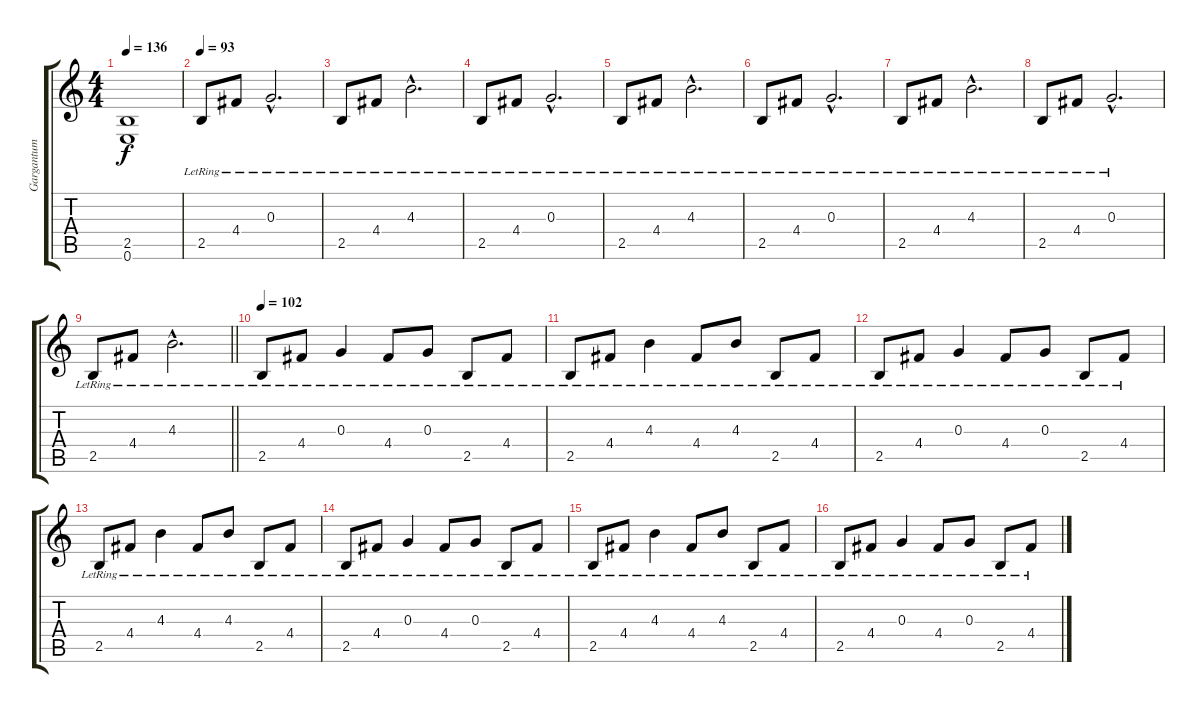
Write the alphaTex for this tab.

\track ("Gargantum" "Gargantum") {instrument overdrivenguitar}
\staff {score tabs}
\tuning (E4 B3 G3 D3 A2 E2) {hide}
\ts (4 4)
\tempo 136
\clef g2
\ks c
(2.5 0.6).1{dy f} |
\tempo 93
2.5{lr}.8 4.4{lr}.8 0.3{hac lr}.2{d} |
2.5{lr}.8 4.4{lr}.8 4.3{hac lr}.2{d} |
2.5{lr}.8 4.4{lr}.8 0.3{hac lr}.2{d} |
2.5{lr}.8 4.4{lr}.8 4.3{hac lr}.2{d} |
2.5{lr}.8 4.4{lr}.8 0.3{hac lr}.2{d} |
2.5{lr}.8 4.4{lr}.8 4.3{hac lr}.2{d} |
2.5{lr}.8 4.4{lr}.8 0.3{hac lr}.2{d} |
\barLineRight lightlight
2.5{lr}.8 4.4{lr}.8 4.3{hac lr}.2{d} |
\tempo 102
2.5{lr}.8 4.4{lr}.8 0.3{lr}.4 4.4{lr}.8 0.3{lr}.8 2.5{lr}.8 4.4{lr}.8 |
2.5{lr}.8 4.4{lr}.8 4.3{lr}.4 4.4{lr}.8 4.3{lr}.8 2.5{lr}.8 4.4{lr}.8 |
2.5{lr}.8 4.4{lr}.8 0.3{lr}.4 4.4{lr}.8 0.3{lr}.8 2.5{lr}.8 4.4{lr}.8 |
2.5{lr}.8 4.4{lr}.8 4.3{lr}.4 4.4{lr}.8 4.3{lr}.8 2.5{lr}.8 4.4{lr}.8 |
2.5{lr}.8 4.4{lr}.8 0.3{lr}.4 4.4{lr}.8 0.3{lr}.8 2.5{lr}.8 4.4{lr}.8 |
2.5{lr}.8 4.4{lr}.8 4.3{lr}.4 4.4{lr}.8 4.3{lr}.8 2.5{lr}.8 4.4{lr}.8 |
2.5{lr}.8 4.4{lr}.8 0.3{lr}.4 4.4{lr}.8 0.3{lr}.8 2.5{lr}.8 4.4{lr}.8
